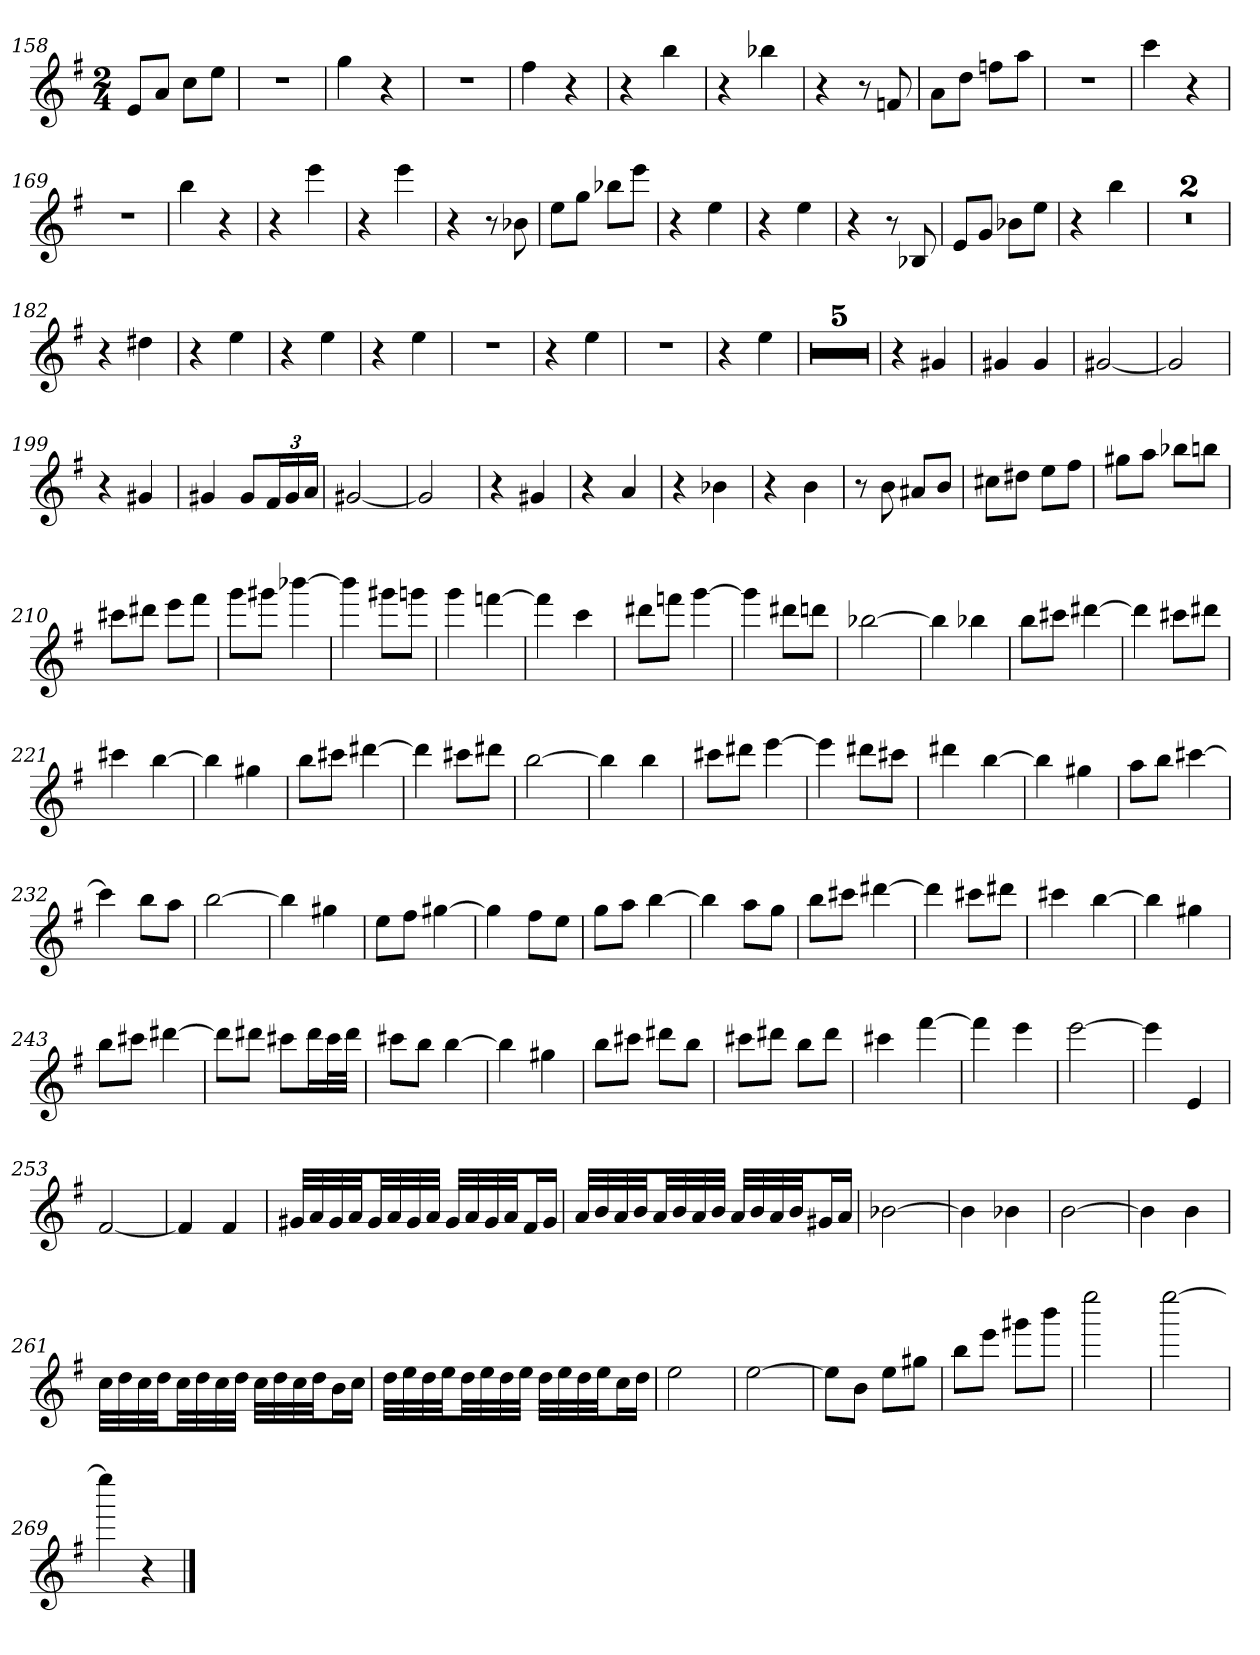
**kern
*part1
*staff1
*clefG2
*k[f#]
*e:
*M2/4
=158
8e/L
8a/J
8cc\L
8ee\J
=159
2r
=160
4gg
4r
=161
2r
=162
4ff#
4r
=163
4r
4bb
=164
4r
4bb-X
=165
4r
8r
8fn
=166
8a\L
8dd\J
8ffn\L
8aa\J
=167
2r
=168
4ccc
4r
=169
2r
=170
4bb
4r
=171
4r
4eee
=172
4r
4eee
=173
4r
8r
8b-X
=174
8ee\L
8gg\J
8bb-X\L
8eee\J
=175
4r
4ee
=176
4r
4ee
=177
4r
8r
8B-X
=178
8e/L
8g/J
8b-X\L
8ee\J
=179
4r
4bb
=180
2r
=181
2r
=182
4r
4dd#X
=183
4r
4ee
=184
4r
4ee
=185
4r
4ee
=186
2r
=187
4r
4ee
=188
2r
=189
4r
4ee
=190
2r
=191
2r
=192
2r
=193
2r
=194
2r
=195
4r
4g#X
=196
4g#X
4g#
=197
[2g#X
=198
2g#]
=199
4r
4g#X
=200
4g#X
8g#/L
24f#/L
24g#/
24a/JJ
=201
[2g#X
=202
2g#]
=203
4r
4g#X
=204
4r
4a
=205
4r
4b-X
=206
4r
4b
=207
8r
8b
8a#X/L
8b/J
=208
8cc#X\L
8dd#X\J
8ee\L
8ff#\J
=209
8gg#X\L
8aa\J
8bb-X\L
8bbn\J
=210
8ccc#X\L
8ddd#X\J
8eee\L
8fff#\J
=211
8ggg\L
8ggg#X\J
[4bbb-X
=212
4bbb-]
8ggg#X\L
8gggn\J
=213
4ggg
[4fffn
=214
4fff]
4ccc
=215
8ddd#X\L
8fffn\J
[4ggg
=216
4ggg]
8ddd#X\L
8dddn\J
=217
[2bb-X
=218
4bb-]
4bb-X
=219
8bb\L
8ccc#X\J
[4ddd#X
=220
4ddd#]
8ccc#X\L
8ddd#X\J
=221
4ccc#X
[4bb
=222
4bb]
4gg#X
=223
8bb\L
8ccc#X\J
[4ddd#X
=224
4ddd#]
8ccc#X\L
8ddd#X\J
=225
[2bb
=226
4bb]
4bb
=227
8ccc#X\L
8ddd#X\J
[4eee
=228
4eee]
8ddd#X\L
8ccc#X\J
=229
4ddd#X
[4bb
=230
4bb]
4gg#X
=231
8aa\L
8bb\J
[4ccc#X
=232
4ccc#]
8bb\L
8aa\J
=233
[2bb
=234
4bb]
4gg#X
=235
8ee\L
8ff#\J
[4gg#X
=236
4gg#]
8ff#\L
8ee\J
=237
8gg\L
8aa\J
[4bb
=238
4bb]
8aa\L
8gg\J
=239
8bb\L
8ccc#X\J
[4ddd#X
=240
4ddd#]
8ccc#X\L
8ddd#X\J
=241
4ccc#X
[4bb
=242
4bb]
4gg#X
=243
8bb\L
8ccc#X\J
[4ddd#X
=244
8ddd#\L]
8ddd#X\J
8ccc#X\L
16ddd#\L
32ccc#\L
32ddd#\JJJ
=245
8ccc#X\L
8bb\J
[4bb
=246
4bb]
4gg#X
=247
8bb\L
8ccc#X\J
8ddd#X\L
8bb\J
=248
8ccc#X\L
8ddd#X\J
8bb\L
8ddd#\J
=249
4ccc#X
[4fff#
=250
4fff#]
4eee
=251
[2eee
=252
4eee]
4e
=253
[2f#
=254
4f#]
4f#
=255
32g#X/LLL
32a/
32g#/
32a/JJ
32g#/LL
32a/
32g#/
32a/JJJ
32g#/LLL
32a/
32g#/
32a/JJ
16f#/L
16g#/JJ
=256
32a/LLL
32b/
32a/
32b/JJ
32a/LL
32b/
32a/
32b/JJJ
32a/LLL
32b/
32a/
32b/JJ
16g#X/L
16a/JJ
=257
[2b-X
=258
4b-]
4b-X
=259
[2b
=260
4b]
4b
=261
32cc\LLL
32dd\
32cc\
32dd\JJ
32cc\LL
32dd\
32cc\
32dd\JJJ
32cc\LLL
32dd\
32cc\
32dd\JJ
16b\L
16cc\JJ
=262
32dd\LLL
32ee\
32dd\
32ee\JJ
32dd\LL
32ee\
32dd\
32ee\JJJ
32dd\LLL
32ee\
32dd\
32ee\JJ
16cc\L
16dd\JJ
=263
2ee
=264
[2ee
=265
8ee\L]
8b\J
8ee\L
8gg#X\J
=266
8bb\L
8eee\J
8ggg#X\L
8bbb\J
=267
2eeee
=268
[2eeee
=269
4eeee]
4r
==
*-
